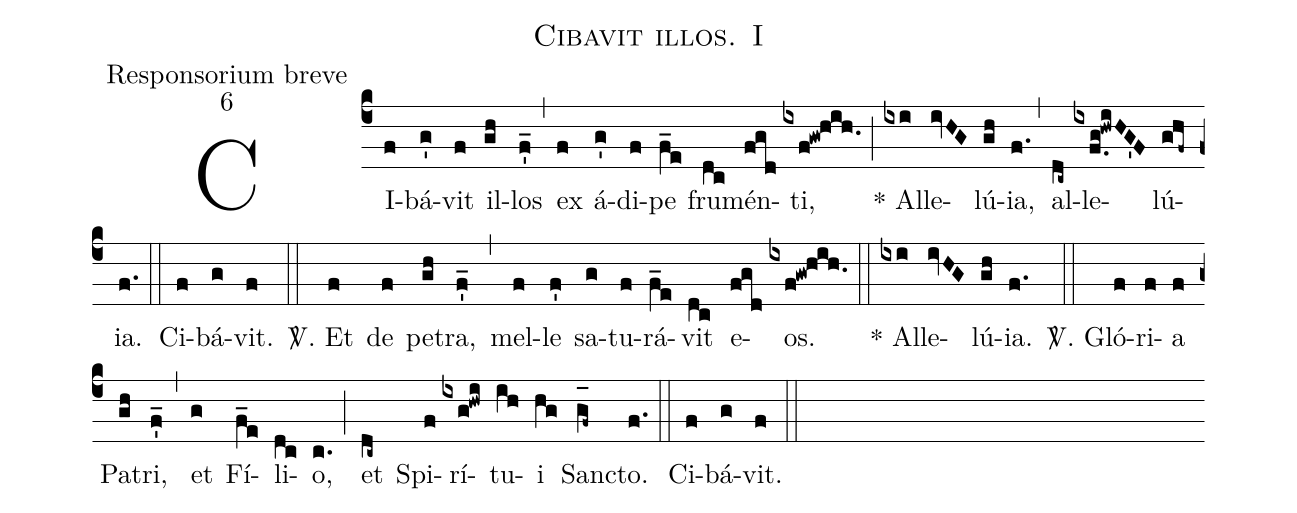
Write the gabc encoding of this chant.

name:Cibavit illos. I;
office-part:Responsorium breve;
mode:6;
%%
(c4) CI(f)bá(g')vit(f) il(gh)los(f'_) (,) ex(f) á(g')di(f)pe(f_e) fru(dc)mén(fgd)ti,(ixf!gw!hih.) (;) * Al(ixi)le(ivHG)lú(gh){ia},(f.) (,) al(dc~)le(ixf.g!hwiHG'F)lú(ghf~){ia}.(f.) (::) Ci(f)bá(g)vit.(f) (::)
<sp>V/</sp>. Et(f) de(f) pe(gh)tra,(f'_) (,) mel(f)le(f') sa(g)tu(f)rá(f_e)vit(dc) e(fgd)os.(ixf!gw!hih.) (::) * Al(ixi)le(ivHG)lú(gh){ia}.(f.) (::)
<sp>V/</sp>. Gló(f)ri(f)a(f) Pa(gh)tri,(f'_) (,) et(g) Fí(f_e)li(dc)o,(c.) (;) et(dc~) Spi(f)rí(ixg!hwi)tu(ih)i(hg) San(g_[oh:h]f~)cto.(f.) (::) Ci(f)bá(g)vit.(f) (::)
